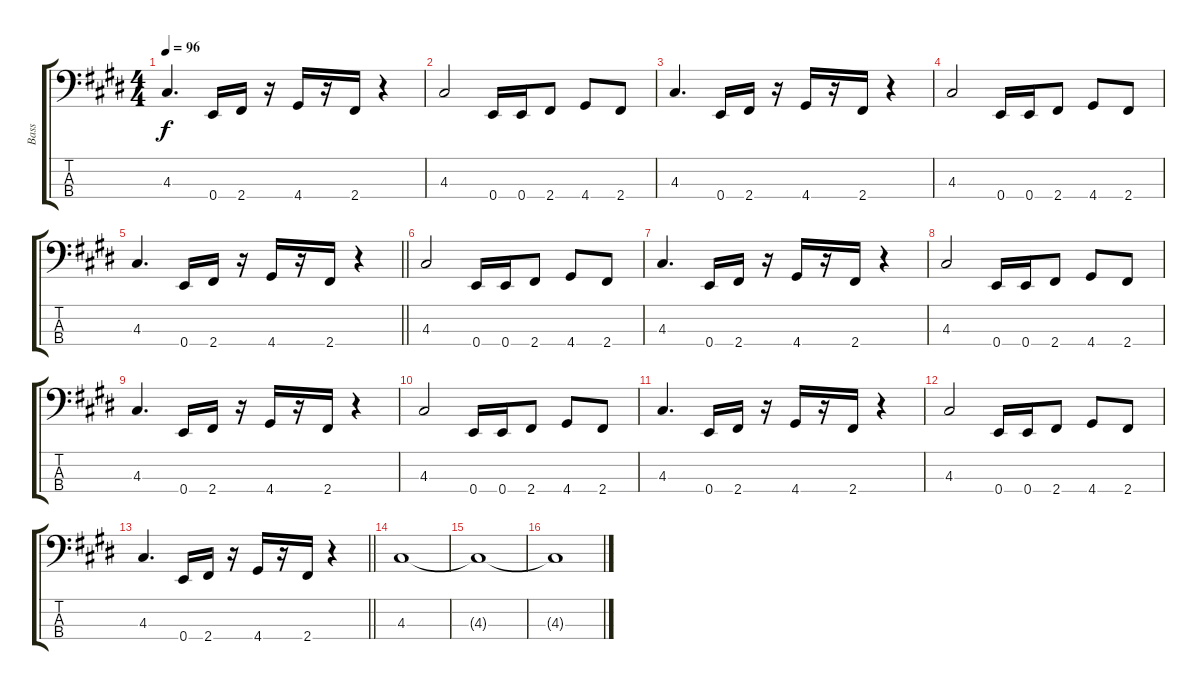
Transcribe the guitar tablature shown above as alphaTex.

\track ("Bass" "Bass") {instrument electricbassfinger}
\staff {score tabs}
\tuning (G2 D2 A1 E1) {hide}
\ts (4 4)
\tempo 96
\clef f4
\ks e
4.3.4{d dy f} 0.4.16 2.4.16 r.16 4.4.16 r.16 2.4.16 r.4 |
4.3.2 0.4.16 0.4.16 2.4.8 4.4.8 2.4.8 |
4.3.4{d} 0.4.16 2.4.16 r.16 4.4.16 r.16 2.4.16 r.4 |
4.3.2 0.4.16 0.4.16 2.4.8 4.4.8 2.4.8 |
\barLineRight lightlight
4.3.4{d} 0.4.16 2.4.16 r.16 4.4.16 r.16 2.4.16 r.4 |
4.3.2 0.4.16 0.4.16 2.4.8 4.4.8 2.4.8 |
4.3.4{d} 0.4.16 2.4.16 r.16 4.4.16 r.16 2.4.16 r.4 |
4.3.2 0.4.16 0.4.16 2.4.8 4.4.8 2.4.8 |
4.3.4{d} 0.4.16 2.4.16 r.16 4.4.16 r.16 2.4.16 r.4 |
4.3.2 0.4.16 0.4.16 2.4.8 4.4.8 2.4.8 |
4.3.4{d} 0.4.16 2.4.16 r.16 4.4.16 r.16 2.4.16 r.4 |
4.3.2 0.4.16 0.4.16 2.4.8 4.4.8 2.4.8 |
\barLineRight lightlight
4.3.4{d} 0.4.16 2.4.16 r.16 4.4.16 r.16 2.4.16 r.4 |
4.3.1 |
4.3{t}.1{volume 0} |
4.3{t}.1
